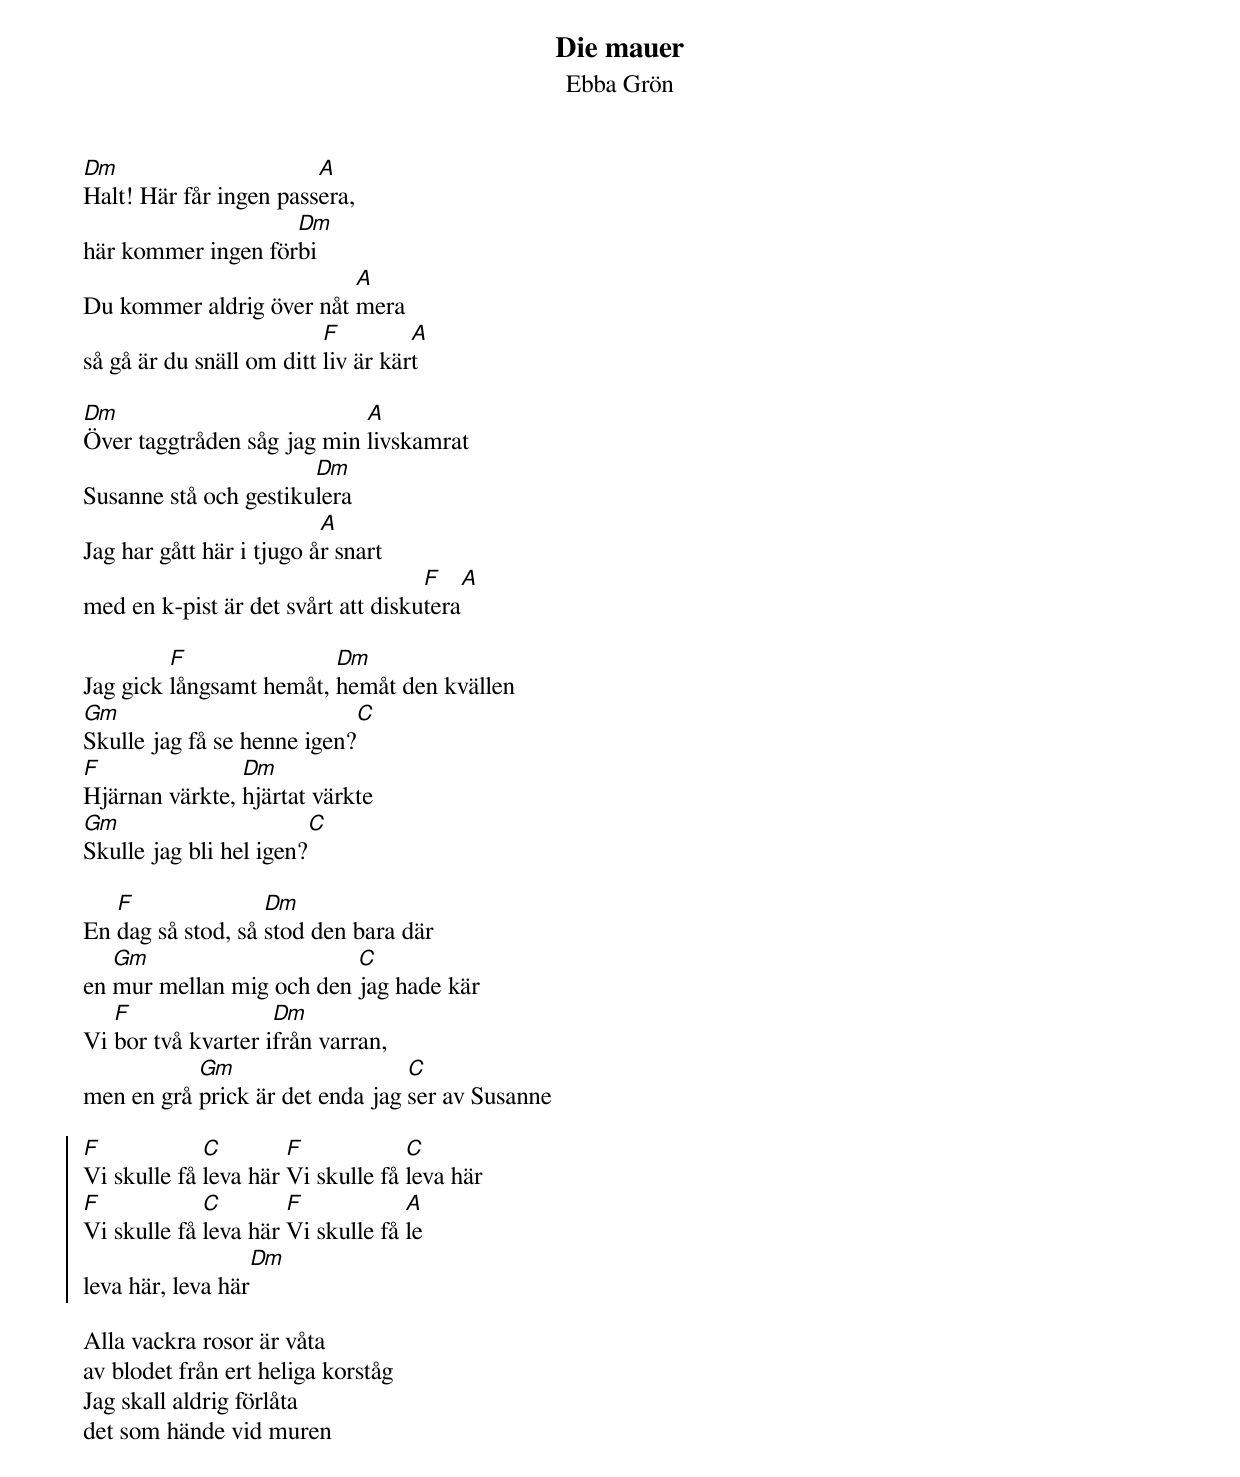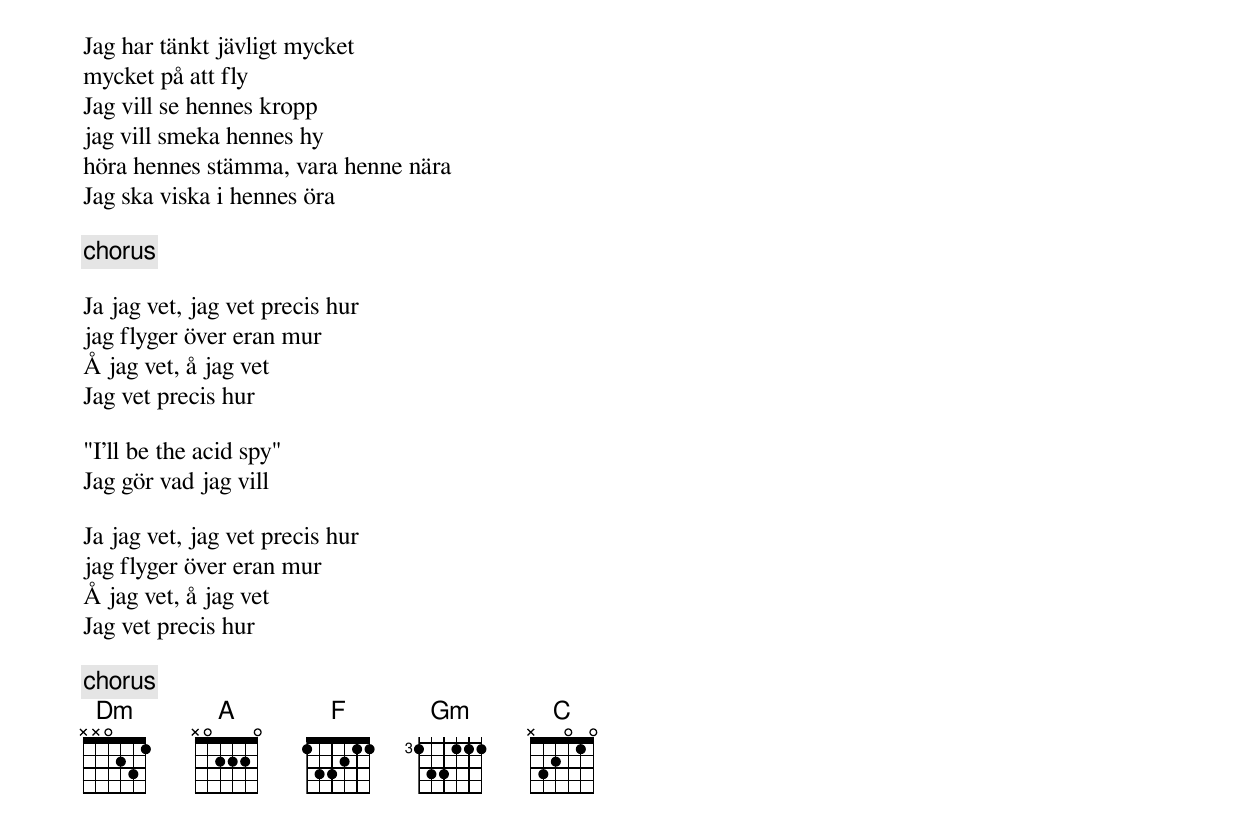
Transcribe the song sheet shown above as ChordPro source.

{t:Die mauer}
{st: Ebba Grön}

[Dm]Halt! Här får ingen pass[A]era,
här kommer ingen för[Dm]bi
Du kommer aldrig över nåt [A]mera
så gå är du snäll om ditt [F]liv är kär[A]t

[Dm]Över taggtråden såg jag min [A]livskamrat
Susanne stå och gestiku[Dm]lera
Jag har gått här i tjugo å[A]r snart
med en k-pist är det svårt att disku[F]tera[A]

Jag gick [F]långsamt hemåt, [Dm]hemåt den kvällen
[Gm]Skulle jag få se henne igen?[C]
[F]Hjärnan värkte, [Dm]hjärtat värkte
[Gm]Skulle jag bli hel igen?[C]

En [F]dag så stod, så [Dm]stod den bara där
en [Gm]mur mellan mig och den [C]jag hade kär
Vi [F]bor två kvarter i[Dm]från varran,
men en grå [Gm]prick är det enda jag [C]ser av Susanne

{soc}
[F]Vi skulle få [C]leva här [F]Vi skulle få [C]leva här
[F]Vi skulle få [C]leva här [F]Vi skulle få [A]le
leva här, leva här[Dm]
{eoc}

Alla vackra rosor är våta
av blodet från ert heliga korståg
Jag skall aldrig förlåta
det som hände vid muren

{np}
Jag har tänkt jävligt mycket
mycket på att fly
Jag vill se hennes kropp
jag vill smeka hennes hy
höra hennes stämma, vara henne nära
Jag ska viska i hennes öra

{c:chorus}

Ja jag vet, jag vet precis hur
jag flyger över eran mur
Å jag vet, å jag vet
Jag vet precis hur

"I'll be the acid spy"
Jag gör vad jag vill

Ja jag vet, jag vet precis hur
jag flyger över eran mur
Å jag vet, å jag vet
Jag vet precis hur

{c:chorus}
